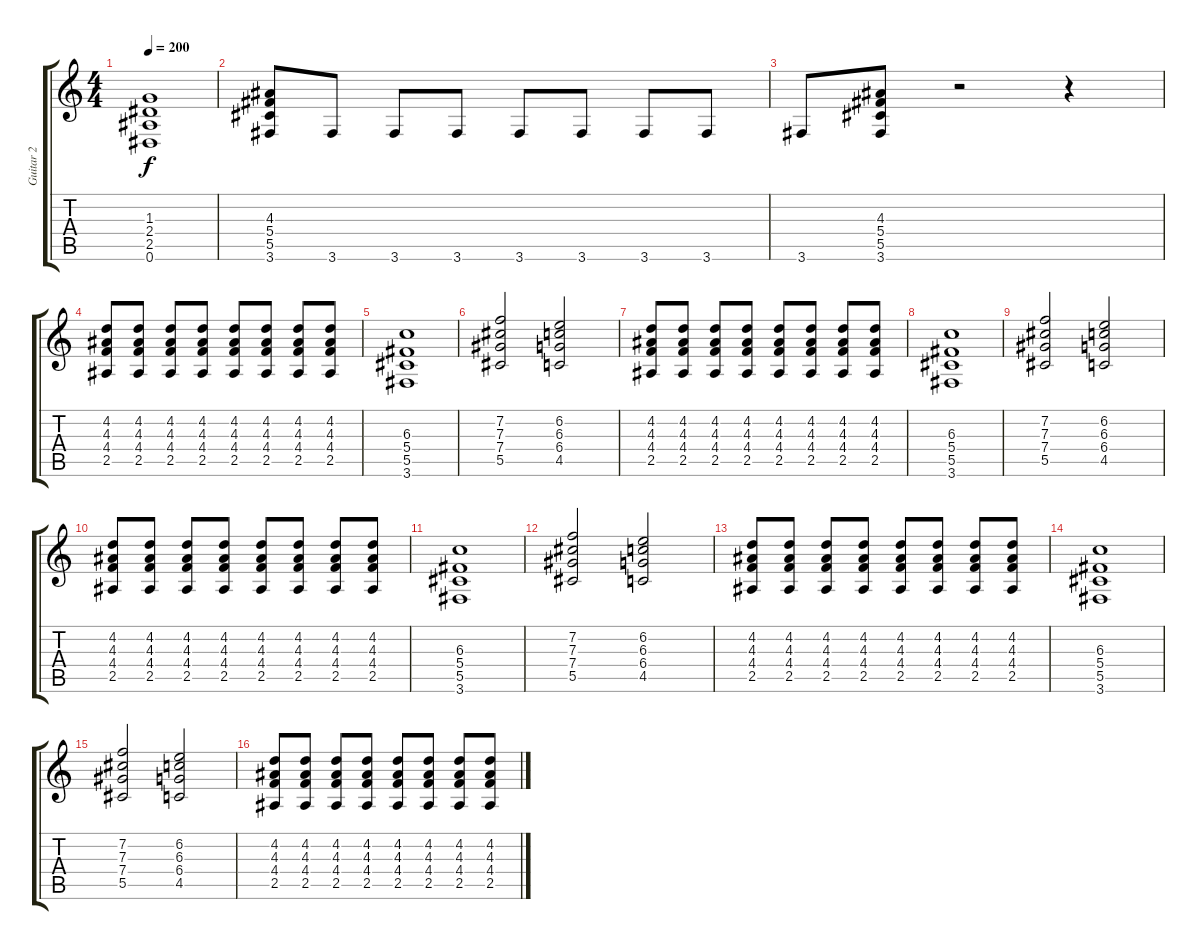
\track ("Guitar 2" "Guitar 2") {instrument overdrivenguitar}
\staff {score tabs}
\tuning (Eb4 Bb3 Gb3 Db3 Ab2 Eb2) {hide}
\ts (4 4)
\tempo 200
\clef g2
\ks c
(1.3 2.4 2.5 0.6).1{dy f} |
(4.3 5.4 5.5 3.6).8 3.6.8 3.6.8 3.6.8 3.6.8 3.6.8 3.6.8 3.6.8 |
3.6.8 (4.3 5.4 5.5 3.6).8 r.2 r.4 |
(4.2 4.3 4.4 2.5).8 (4.2 4.3 4.4 2.5).8 (4.2 4.3 4.4 2.5).8 (4.2 4.3 4.4 2.5).8 (4.2 4.3 4.4 2.5).8 (4.2 4.3 4.4 2.5).8 (4.2 4.3 4.4 2.5).8 (4.2 4.3 4.4 2.5).8 |
(6.3 5.4 5.5 3.6).1 |
(7.2 7.3 7.4 5.5).2 (6.2 6.3 6.4 4.5).2 |
(4.2 4.3 4.4 2.5).8 (4.2 4.3 4.4 2.5).8 (4.2 4.3 4.4 2.5).8 (4.2 4.3 4.4 2.5).8 (4.2 4.3 4.4 2.5).8 (4.2 4.3 4.4 2.5).8 (4.2 4.3 4.4 2.5).8 (4.2 4.3 4.4 2.5).8 |
(6.3 5.4 5.5 3.6).1 |
(7.2 7.3 7.4 5.5).2 (6.2 6.3 6.4 4.5).2 |
(4.2 4.3 4.4 2.5).8 (4.2 4.3 4.4 2.5).8 (4.2 4.3 4.4 2.5).8 (4.2 4.3 4.4 2.5).8 (4.2 4.3 4.4 2.5).8 (4.2 4.3 4.4 2.5).8 (4.2 4.3 4.4 2.5).8 (4.2 4.3 4.4 2.5).8 |
(6.3 5.4 5.5 3.6).1 |
(7.2 7.3 7.4 5.5).2 (6.2 6.3 6.4 4.5).2 |
(4.2 4.3 4.4 2.5).8 (4.2 4.3 4.4 2.5).8 (4.2 4.3 4.4 2.5).8 (4.2 4.3 4.4 2.5).8 (4.2 4.3 4.4 2.5).8 (4.2 4.3 4.4 2.5).8 (4.2 4.3 4.4 2.5).8 (4.2 4.3 4.4 2.5).8 |
(6.3 5.4 5.5 3.6).1 |
(7.2 7.3 7.4 5.5).2 (6.2 6.3 6.4 4.5).2 |
(4.2 4.3 4.4 2.5).8 (4.2 4.3 4.4 2.5).8 (4.2 4.3 4.4 2.5).8 (4.2 4.3 4.4 2.5).8 (4.2 4.3 4.4 2.5).8 (4.2 4.3 4.4 2.5).8 (4.2 4.3 4.4 2.5).8 (4.2 4.3 4.4 2.5).8
